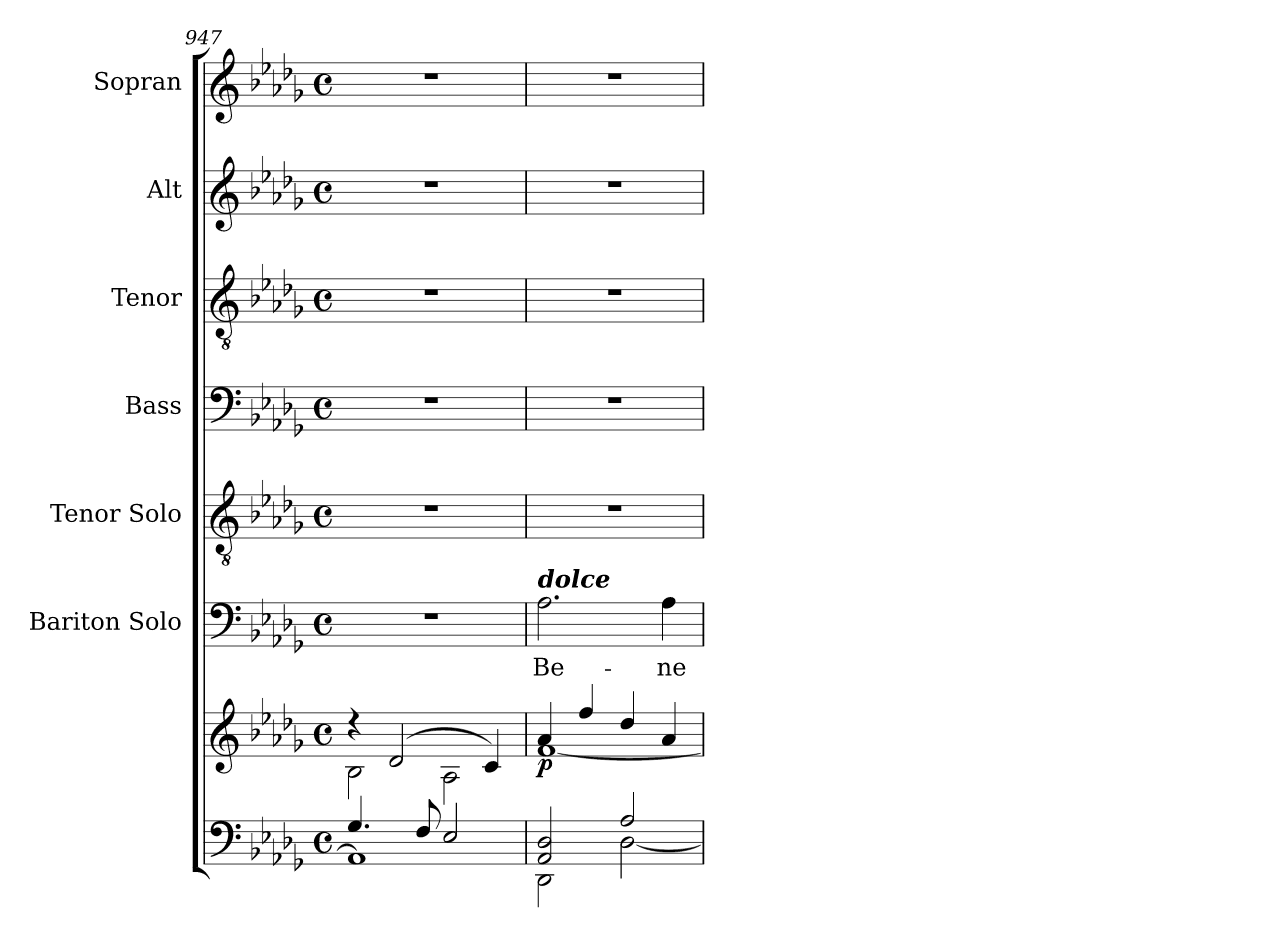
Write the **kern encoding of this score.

**kern	**kern	**dynam	**kern	**text	**kern	**kern	**kern	**kern	**kern
*part7	*part7	*part7	*part6	*part6	*part5	*part4	*part3	*part2	*part1
*staff8	*staff7	*staff7/8	*staff6	*staff6	*staff5	*staff4	*staff3	*staff2	*staff1
*	*	*	*I"Bariton Solo	*	*I"Tenor Solo	*I"Bass	*I"Tenor	*I"Alt	*I"Sopran
*	*	*	*	*	*	*I'B.	*I'T.	*I'A.	*I'S.
*clefF4	*clefG2	*	*clefF4	*	*clefGv2	*clefF4	*clefGv2	*clefG2	*clefG2
*k[b-e-a-d-g-]	*k[b-e-a-d-g-]	*	*k[b-e-a-d-g-]	*	*k[b-e-a-d-g-]	*k[b-e-a-d-g-]	*k[b-e-a-d-g-]	*k[b-e-a-d-g-]	*k[b-e-a-d-g-]
*D-:	*D-:	*	*D-:	*	*D-:	*D-:	*D-:	*D-:	*D-:
*M4/4	*M4/4	*	*M4/4	*	*M4/4	*M4/4	*M4/4	*M4/4	*M4/4
*met(c)	*met(c)	*	*met(c)	*	*met(c)	*met(c)	*met(c)	*met(c)	*met(c)
=947	=947	=947	=947	=947	=947	=947	=947	=947	=947
*^	*^	*	*	*	*	*	*	*	*
4.G-/	1AA-]	4r	2B-\	.	1r	.	1r	1r	1r	1r	1r
.	.	(2d-/	.	.	.	.	.	.	.	.	.
8F/	.	.	.	.	.	.	.	.	.	.	.
2E-/	.	.	2A-\	.	.	.	.	.	.	.	.
.	.	4c/)	.	.	.	.	.	.	.	.	.
=948	=948	=948	=948	=948	=948	=948	=948	=948	=948	=948	=948
!	!	!	!	!	!LO:TX:a:Bi:t=dolce	!	!	!	!	!	!
!	!	!	!	!LO:DY:b	!	!LO:LY:b	!	!	!	!	!
2AA-/ 2D-/	2DD-\	4a-/	[<1f	p	2.A-\	Be-	1r	1r	1r	1r	1r
.	.	4ff/	.	.	.	.	.	.	.	.	.
2A-/	[<2D-\	4dd-/	.	.	.	.	.	.	.	.	.
!	!	!	!	!	!	!LO:LY:b	!	!	!	!	!
.	.	4a-/	.	.	4A-\	-ne-	.	.	.	.	.
*v	*v	*	*	*	*	*	*	*	*	*	*
*	*v	*v	*	*	*	*	*	*	*	*
=	=	=	=	=	=	=	=	=	=
*-	*-	*-	*-	*-	*-	*-	*-	*-	*-
